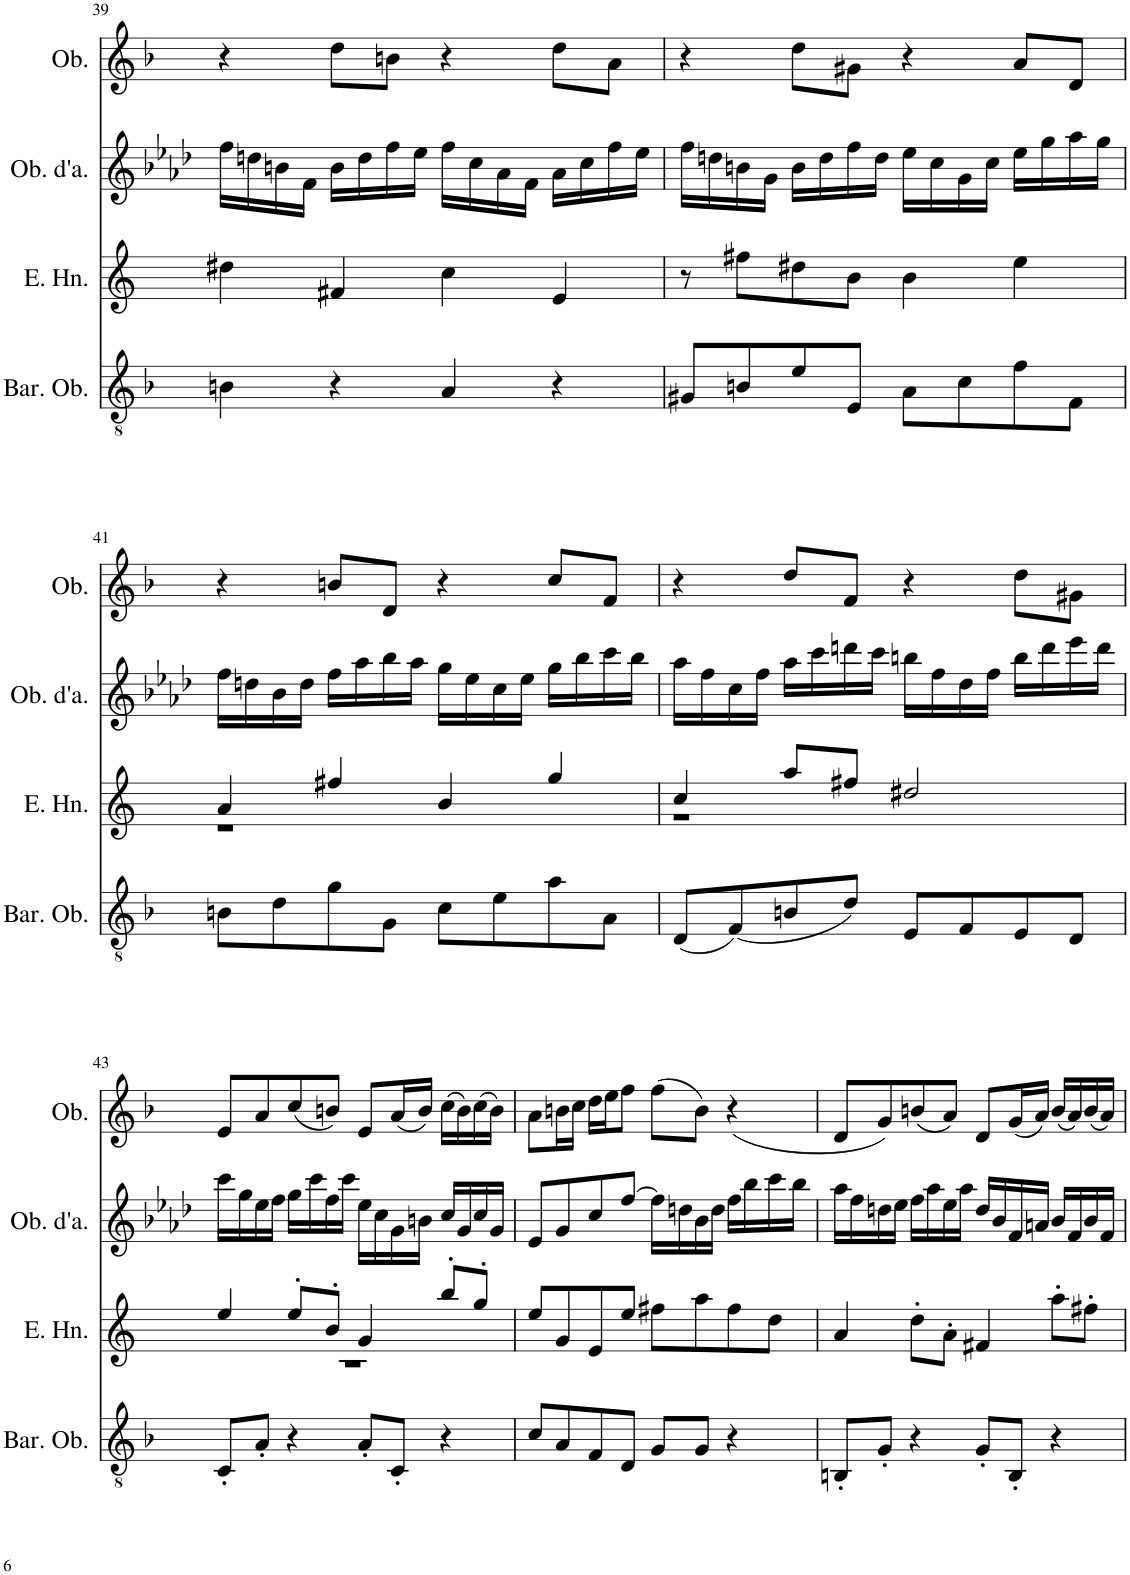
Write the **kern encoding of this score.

**kern	**kern	**kern	**kern
*part4	*part3	*part2	*part1
*staff4	*staff3	*staff2	*staff1
*I"Baritone Oboe	*I"English Horn	*I"Oboe d'amore	*I"Oboe
*I'Bar. Ob.	*I'E. Hn.	*I'Ob. d'a.	*I'Ob.
!!LO:PB:g=z
*clefGv2	*clefG2	*clefG2	*clefG2
*	*Trd4c7	*Trd2c3	*
*k[b-]	*k[]	*k[b-e-a-d-]	*k[b-]
*M4/4	*M4/4	*M4/4	*M4/4
*met(c)	*met(c)	*met(c)	*met(c)
=39	=39	=39	=39
4Bn\	4dd#X\	16ff\LL	4r
.	.	16ddn\	.
.	.	16bn\	.
.	.	16f\JJ	.
4r	4f#X/	16b\LL	8dd\L
.	.	16dd\	.
.	.	16ff\	8bn\J
.	.	16ee-\JJ	.
4A/	4cc\	16ff\LL	4r
.	.	16cc\	.
.	.	16a-\	.
.	.	16f\JJ	.
4r	4e/	16a-\LL	8dd\L
.	.	16cc\	.
.	.	16ff\	8a\J
.	.	16ee-\JJ	.
=40	=40	=40	=40
8G#X/L	8r	16ff\LL	4r
.	.	16ddn\	.
8Bn/	8ff#X\L	16bn\	.
.	.	16g\JJ	.
8e/	8dd#X\	16b\LL	8dd\L
.	.	16dd\	.
8E/J	8b\J	16ff\	8g#X\J
.	.	16dd\JJ	.
8A\L	4b\	16ee-\LL	4r
.	.	16cc\	.
8c\	.	16g\	.
.	.	16cc\JJ	.
8f\	4ee\	16ee-\LL	8a/L
.	.	16gg\	.
8F\J	.	16aa-\	8d/J
.	.	16gg\JJ	.
!!LO:LB:g=z
=41	=41	=41	=41
*	*^	*	*
8Bn\L	4a/	1r	16ff\LL	4r
.	.	.	16ddn\	.
8d\	.	.	16b-\	.
.	.	.	16dd\JJ	.
8g\	4ff#X/	.	16ff\LL	8bn/L
.	.	.	16aa-\	.
8G\J	.	.	16bb-\	8d/J
.	.	.	16aa-\JJ	.
8c\L	4b/	.	16gg\LL	4r
.	.	.	16ee-\	.
8e\	.	.	16cc\	.
.	.	.	16ee-\JJ	.
8a\	4gg/	.	16gg\LL	8cc/L
.	.	.	16bb-\	.
8A\J	.	.	16ccc\	8f/J
.	.	.	16bb-\JJ	.
=42	=42	=42	=42	=42
(8D/L	4cc/	1r	16aa-\LL	4r
.	.	.	16ff\	.
(8F/)	.	.	16cc\	.
.	.	.	16ff\JJ	.
8Bn/	8aa/L	.	16aa-\LL	8dd/L
.	.	.	16ccc\	.
8d/J)	8ff#X/J	.	16dddn\	8f/J
.	.	.	16ccc\JJ	.
8E/L	2dd#X/	.	16bbn\LL	4r
.	.	.	16ff\	.
8F/	.	.	16dd-\	.
.	.	.	16ff\JJ	.
8E/	.	.	16bb\LL	8dd\L
.	.	.	16ddd\	.
8D/J	.	.	16eee-\	(8g#X\J
.	.	.	16ddd\JJ	.
!!LO:LB:g=z
=43	=43	=43	=43	=43
8C'/L	4ee/	1r	16ccc\LL	8e/L
.	.	.	16gg\	.
8A'/J	.	.	16ee-\	8a/)
.	.	.	16ff\JJ	.
4r	8ee'/L	.	16gg\LL	(8cc/
.	.	.	16ccc\	.
.	8b'/J	.	16ff\	8bn/J)
.	.	.	16ccc\JJ	.
8A'/L	4g/	.	16ee-\LL	8e/L
.	.	.	16cc\	.
8C'/J	.	.	16g\	(16a/L
.	.	.	16bn\JJ	16b/JJ)
4r	8bb'/L	.	16cc/LL	(16cc\LL
.	.	.	16g/	16b\)
.	8gg'/J	.	16cc/	(16cc\
.	.	.	16g/JJ	16b\JJ)
*	*v	*v	*	*
=44	=44	=44	=44
8c/L	8ee/L	8e-/L	8a\L
8A/	8g/	8g/	16bn\L
.	.	.	16cc\JJ
8F/	8e/	8cc/	16dd\LL
.	.	.	16ee\J
8D/J	8ee/J	[8ff/J	8ff\J
8G/L	8ff#X\L	16ff\LL]	(8ff\L
.	.	16ddn\	.
8G/J	8aa\	16b-\	8b\J)
.	.	16dd\JJ	.
4r	8ff#\	16ff\LL	(4r
.	.	16bb-\	.
.	8dd\J	16ccc\	.
.	.	16bb-\JJ	.
=45	=45	=45	=45
8BBn'/L	4a/	16aa-\LL	8d/L
.	.	16ff\	.
8G'/J	.	16ddn\	8g/)
.	.	16ee-\JJ	.
4r	8dd'\L	16ff\LL	(8bn/
.	.	16aa-\	.
.	8a'\J	16ee-\	8a/J)
.	.	16aa-\JJ	.
8G'/L	4f#X/	16dd/LL	8d/L
.	.	16b-/	.
8BB'/J	.	16f/	(16g/L
.	.	16an/JJ	16a/JJ)
4r	8aa'\L	16b-/LL	(16b/LL
.	.	16f/	16a/)
.	8ff#X'\J	16b-/	(16b/
.	.	16f/JJ	16a/JJ)
=	=	=	=
*-	*-	*-	*-
